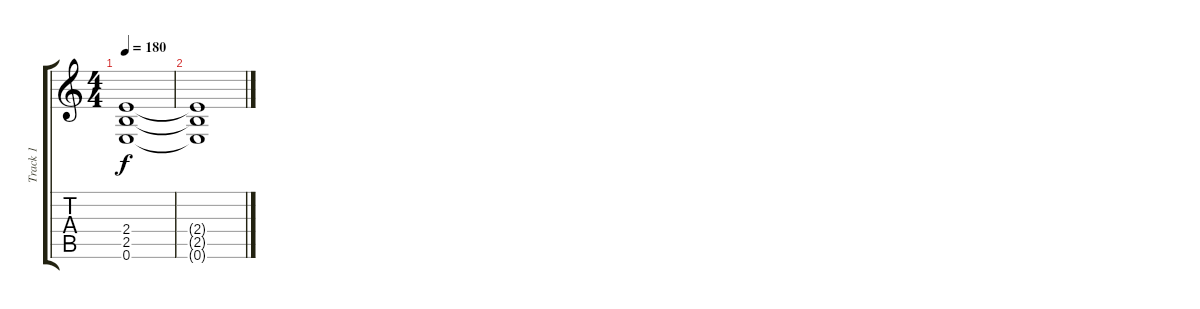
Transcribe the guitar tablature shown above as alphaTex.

\track ("Track 1" "Track 1") {instrument distortionguitar}
\staff {score tabs}
\tuning (E4 B3 G3 D3 A2 E2) {hide}
\ts (4 4)
\tempo 180
\clef g2
\ks c
(2.4{t} 2.5{t} 0.6{t}).1{dy f} |
(2.4{t} 2.5{t} 0.6{t}).1
